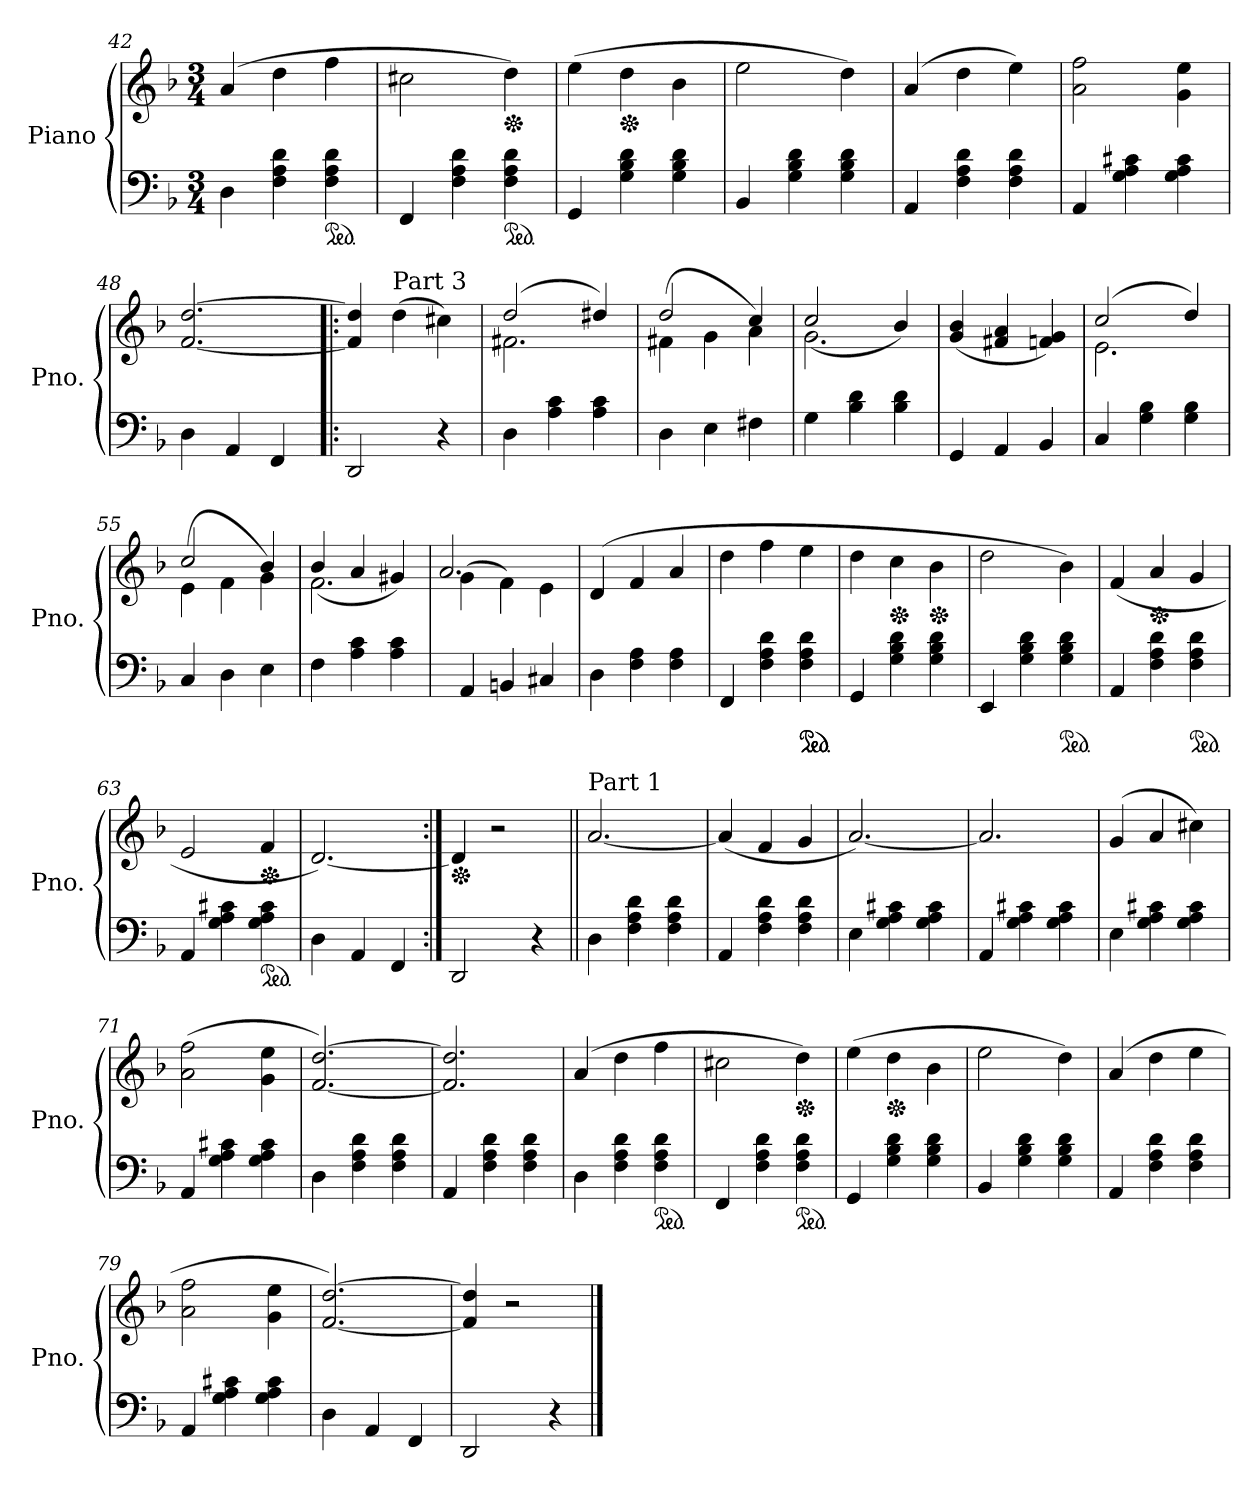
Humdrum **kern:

**kern	**kern
*part1	*part1
*staff2	*staff1
*I"Piano	*
*I'Pno.	*
*clefF4	*clefG2
*k[b-]	*k[b-]
*M3/4	*M3/4
=42	=42
4D<\	(>4a/
4F\<<< 4A\<<< 4d\<<<	4dd\
*ped	*
4F\ 4A\ 4d\	4ff\
=43	=43
4FF</	2cc#X\
4F\<<< 4A\<<< 4d\<<<	.
*ped	*
*	*Xped
4F\ 4A\ 4d\	4dd\)
=44	=44
4GG</	(>4ee\
*	*Xped
4G\<<< 4B-\<<< 4d\<<<	4dd\
4G\ 4B-\ 4d\	4b-\
!!LO:PB:g=z
=45	=45
4BB-</	2ee\
4G\<<< 4B-\<<< 4d\<<<	.
4G\ 4B-\ 4d\	4dd\)
=46	=46
4AA</	(>4a/
4F\<<< 4A\<<< 4d\<<<	4dd\
4F\ 4A\ 4d\	4ee\)
=47	=47
4AA</	2a\ 2ff\
4G\<<< 4A\<<< 4c#X\<<<	.
4G\ 4A\ 4c#\	4g\ 4ee\
=48	=48
4D<\	[2.f/ [2.dd/
4AA</	.
4FF</	.
!!LO:LB:g=z
=49!|:	=49!|:
2DD</	4f/] 4dd/]
!	!LO:TX:t=Part 3
.	(>4dd\
4r	4cc#X\)
=50	=50
*	*^
4D<\	(>2dd/	2.f#X<\
4A\<< 4c\<<	.	.
4A\ 4c\	4dd#X/)	.
=51	=51	=51
4D<\	(>4f#X<\	2dd/
4E<\	4g<\	.
4F#X<\	4a<\)	4cc/
=52	=52	=52
4G<\	2.g<\	(<2cc/
4B-\<< 4d\<<	.	.
4B-\ 4d\	.	4b-/)
*	*v	*v
!!LO:LB:g=z
=53	=53
4GG</	(>4g/ 4b-/
4AA</	4f#X/ 4a/
4BB-</	4fn/ 4g/)
=54	=54
*	*^
4C</	(>2cc/	2.e<\
4G\<< 4B-\<<	.	.
4G\ 4B-\	4dd/)	.
=55	=55	=55
4C</	(>4e<\	2cc/
4D<\	4f<\	.
4E<\	4g<\)	4b-/
=56	=56	=56
4F<\	2.f<\	(<4b-/
4A\<< 4c\<<	.	4a/
4A\ 4c\	.	4g#X/)
!!LO:LB:g=z	!!
=57	=57	=57
4AA</	(>4g<\	2.a/
4BBn</	4f<\)	.
4C#X</	4e<\	.
*	*v	*v
=58	=58
4D<\	(>4d/
4F\<< 4A\<<	4f/
4F\ 4A\	4a/
=59	=59
4FF</	4dd\
4F\<<< 4A\<<< 4d\<<<	4ff\
*ped	*
*ped	*
4F\ 4A\ 4d\	4ee\
=60	=60
4GG</	4dd\
*	*Xped
4G\<<< 4B-\<<< 4d\<<<	4cc\
*	*Xped
4G\ 4B-\ 4d\	4b-\
!!LO:LB:g=z
=61	=61
4EE</	2dd\
4G\<<< 4B-\<<< 4d\<<<	.
*ped	*
4G\ 4B-\ 4d\	4b-\)
=62	=62
4AA</	(<4f/
*	*Xped
4F\<<< 4A\<<< 4d\<<<	4a/
*ped	*
4F\ 4A\ 4d\	4g/
=63	=63
4AA</	2e/
4G\<<< 4A\<<< 4c#X\<<<	.
*ped	*
*	*Xped
4G\ 4A\ 4c#\	4f/
=64	=64
4D<\	[2.d/)
4AA</	.
4FF</	.
!!LO:LB:g=z
=65:|!	=65:|!
*	*Xped
2DD</	4d/]
.	2r
4r	.
=66||	=66||
!	!LO:TX:t=Part 1
4D<\	[2.a/
4F\<<< 4A\<<< 4d\<<<	.
4F\ 4A\ 4d\	.
=67	=67
4AA</	(<4a/]
4F\<<< 4A\<<< 4d\<<<	4f/
4F\ 4A\ 4d\	4g/
=68	=68
4E<\	[2.a/)
4G\<<< 4A\<<< 4c#X\<<<	.
4G\ 4A\ 4c#\	.
!!LO:PB:g=z
=69	=69
4AA</	2.a/]
4G\<<< 4A\<<< 4c#X\<<<	.
4G\ 4A\ 4c#\	.
=70	=70
4E<\	(<4g/
4G\<<< 4A\<<< 4c#X\<<<	4a/
4G\ 4A\ 4c#\	4cc#X\)
=71	=71
4AA</	(>2a\ 2ff\
4G\<<< 4A\<<< 4c#X\<<<	.
4G\ 4A\ 4c#\	4g\ 4ee\
=72	=72
4D<\	[2.f/ [2.dd/)
4F\<<< 4A\<<< 4d\<<<	.
4F\ 4A\ 4d\	.
!!LO:LB:g=z
=73	=73
4AA</	2.f/] 2.dd/]
4F\<<< 4A\<<< 4d\<<<	.
4F\ 4A\ 4d\	.
=74	=74
4D<\	(>4a/
4F\<<< 4A\<<< 4d\<<<	4dd\
*ped	*
4F\ 4A\ 4d\	4ff\
=75	=75
4FF</	2cc#X\
4F\<<< 4A\<<< 4d\<<<	.
*ped	*
*	*Xped
4F\ 4A\ 4d\	4dd\)
=76	=76
4GG</	(>4ee\
*	*Xped
4G\<<< 4B-\<<< 4d\<<<	4dd\
4G\ 4B-\ 4d\	4b-\
!!LO:LB:g=z
=77	=77
4BB-</	2ee\
4G\<<< 4B-\<<< 4d\<<<	.
4G\ 4B-\ 4d\	4dd\)
=78	=78
4AA</	(>4a/
4F\<<< 4A\<<< 4d\<<<	4dd\
4F\ 4A\ 4d\	4ee\
=79	=79
4AA</	2a\ 2ff\
4G\<<< 4A\<<< 4c#X\<<<	.
4G\ 4A\ 4c#\	4g\ 4ee\
=80	=80
4D<\	[2.f/ [2.dd/)
4AA</	.
4FF</	.
!!LO:LB:g=z
=81	=81
2DD</	4f/] 4dd/]
.	2r
4r	.
==	==
*-	*-
